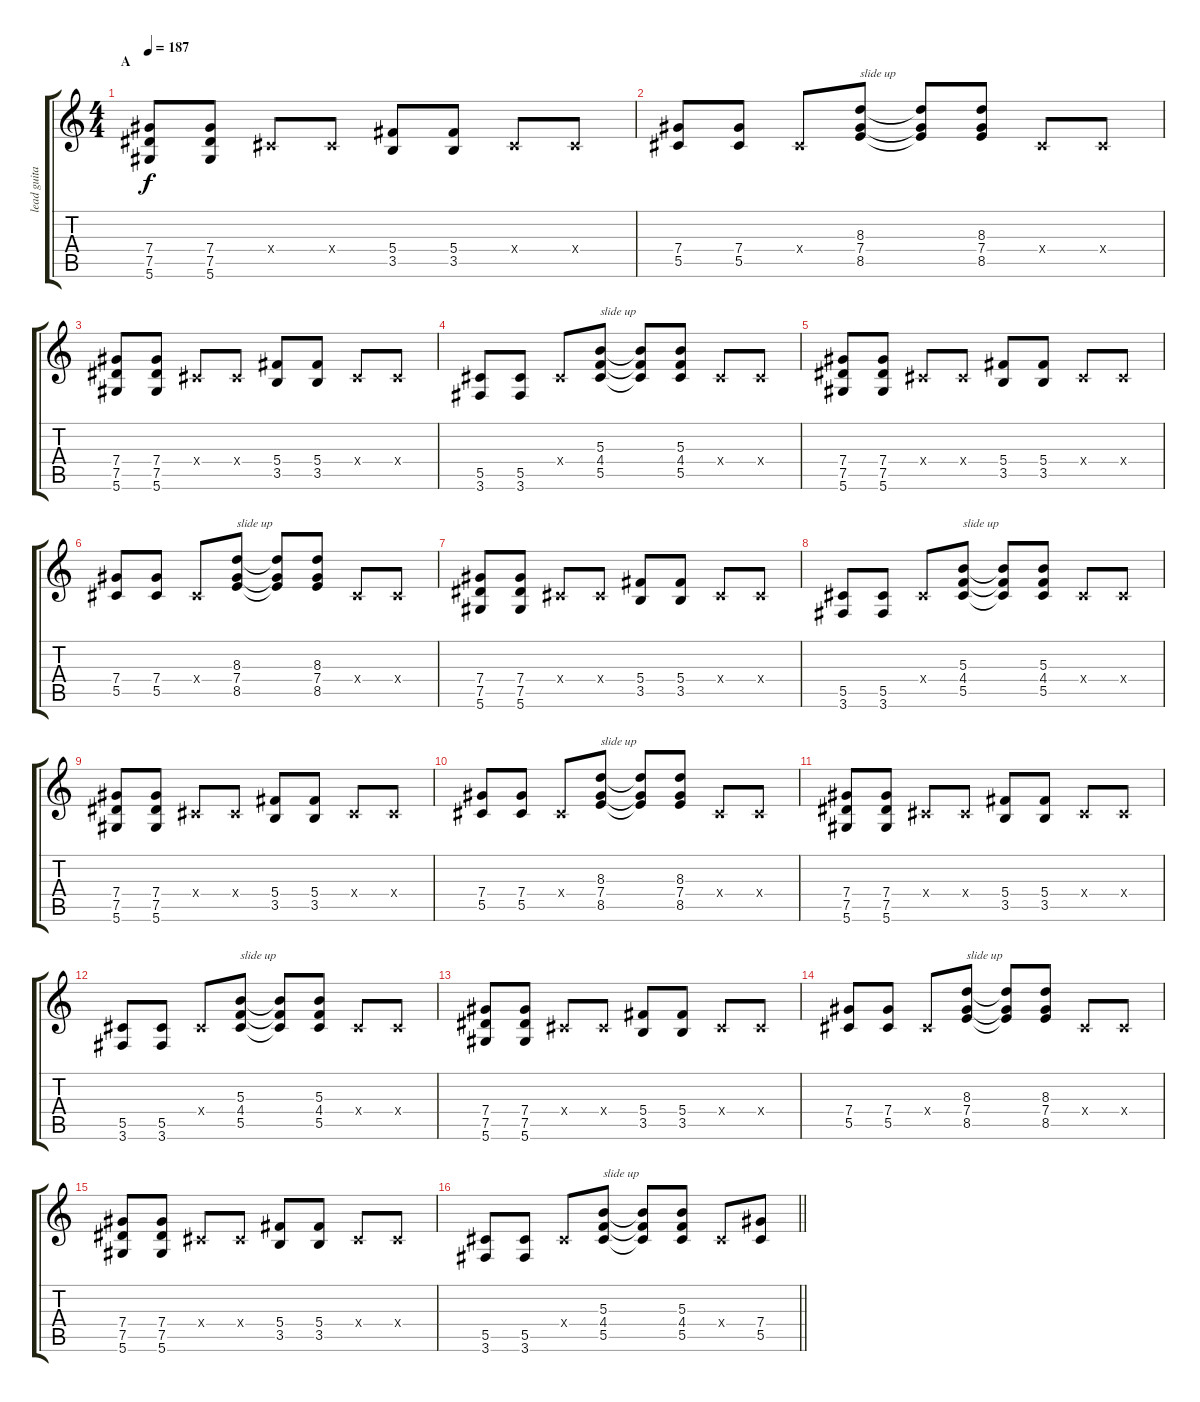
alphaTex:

\track ("lead guitar" "lead guita") {instrument distortionguitar}
\staff {score tabs}
\tuning (Eb4 Bb3 Gb3 Db3 Ab2 Eb2) {hide}
\ts (4 4)
\section ("" "A")
\tempo 187
\clef g2
\ks c
(7.4 7.5 5.6).8{dy f} (7.4 7.5 5.6).8 0.4{x}.8 0.4{x}.8 (5.4 3.5).8 (5.4 3.5).8 0.4{x}.8 0.4{x}.8 |
(7.4 5.5).8 (7.4 5.5).8 0.4{x}.8 (8.3 7.4 8.5).8{txt "slide up"} (8.3{t} 7.4{t} 8.5{t}).8 (8.3 7.4 8.5).8 0.4{x}.8 0.4{x}.8 |
(7.4 7.5 5.6).8 (7.4 7.5 5.6).8 0.4{x}.8 0.4{x}.8 (5.4 3.5).8 (5.4 3.5).8 0.4{x}.8 0.4{x}.8 |
(5.5 3.6).8 (5.5 3.6).8 0.4{x}.8 (5.3 4.4 5.5).8{txt "slide up"} (5.3{t} 4.4{t} 5.5{t}).8 (5.3 4.4 5.5).8 0.4{x}.8 0.4{x}.8 |
(7.4 7.5 5.6).8 (7.4 7.5 5.6).8 0.4{x}.8 0.4{x}.8 (5.4 3.5).8 (5.4 3.5).8 0.4{x}.8 0.4{x}.8 |
(7.4 5.5).8 (7.4 5.5).8 0.4{x}.8 (8.3 7.4 8.5).8{txt "slide up"} (8.3{t} 7.4{t} 8.5{t}).8 (8.3 7.4 8.5).8 0.4{x}.8 0.4{x}.8 |
(7.4 7.5 5.6).8 (7.4 7.5 5.6).8 0.4{x}.8 0.4{x}.8 (5.4 3.5).8 (5.4 3.5).8 0.4{x}.8 0.4{x}.8 |
(5.5 3.6).8 (5.5 3.6).8 0.4{x}.8 (5.3 4.4 5.5).8{txt "slide up"} (5.3{t} 4.4{t} 5.5{t}).8 (5.3 4.4 5.5).8 0.4{x}.8 0.4{x}.8 |
(7.4 7.5 5.6).8 (7.4 7.5 5.6).8 0.4{x}.8 0.4{x}.8 (5.4 3.5).8 (5.4 3.5).8 0.4{x}.8 0.4{x}.8 |
(7.4 5.5).8 (7.4 5.5).8 0.4{x}.8 (8.3 7.4 8.5).8{txt "slide up"} (8.3{t} 7.4{t} 8.5{t}).8 (8.3 7.4 8.5).8 0.4{x}.8 0.4{x}.8 |
(7.4 7.5 5.6).8 (7.4 7.5 5.6).8 0.4{x}.8 0.4{x}.8 (5.4 3.5).8 (5.4 3.5).8 0.4{x}.8 0.4{x}.8 |
(5.5 3.6).8 (5.5 3.6).8 0.4{x}.8 (5.3 4.4 5.5).8{txt "slide up"} (5.3{t} 4.4{t} 5.5{t}).8 (5.3 4.4 5.5).8 0.4{x}.8 0.4{x}.8 |
(7.4 7.5 5.6).8 (7.4 7.5 5.6).8 0.4{x}.8 0.4{x}.8 (5.4 3.5).8 (5.4 3.5).8 0.4{x}.8 0.4{x}.8 |
(7.4 5.5).8 (7.4 5.5).8 0.4{x}.8 (8.3 7.4 8.5).8{txt "slide up"} (8.3{t} 7.4{t} 8.5{t}).8 (8.3 7.4 8.5).8 0.4{x}.8 0.4{x}.8 |
(7.4 7.5 5.6).8 (7.4 7.5 5.6).8 0.4{x}.8 0.4{x}.8 (5.4 3.5).8 (5.4 3.5).8 0.4{x}.8 0.4{x}.8 |
\barLineRight lightlight
(5.5 3.6).8 (5.5 3.6).8 0.4{x}.8 (5.3 4.4 5.5).8{txt "slide up"} (5.3{t} 4.4{t} 5.5{t}).8 (5.3 4.4 5.5).8 0.4{x}.8 (7.4 5.5).8
